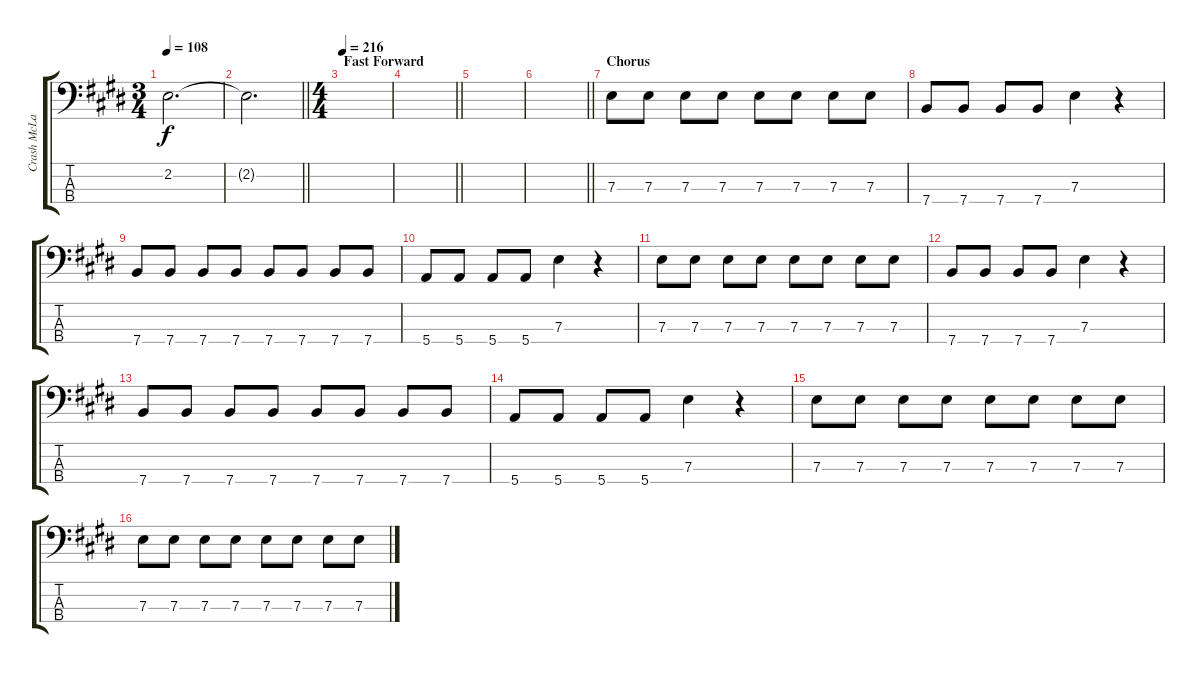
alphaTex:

\track ("Crash McLarson" "Crash McLa") {instrument electricbassfinger}
\staff {score tabs}
\tuning (G2 D2 A1 E1) {hide}
\ts (3 4)
\tempo 108
\clef f4
\ks e
2.2.2{d dy f} |
\barLineRight lightlight
2.2{t}.2{d} |
\ts (4 4)
\section ("" "Fast Forward")
\tempo 216
|
\barLineRight lightlight
|
|
\barLineRight lightlight
|
\section ("" "Chorus")
7.3.8 7.3.8 7.3.8 7.3.8 7.3.8 7.3.8 7.3.8 7.3.8 |
7.4.8 7.4.8 7.4.8 7.4.8 7.3.4 r.4 |
7.4.8 7.4.8 7.4.8 7.4.8 7.4.8 7.4.8 7.4.8 7.4.8 |
5.4.8 5.4.8 5.4.8 5.4.8 7.3.4 r.4 |
7.3.8 7.3.8 7.3.8 7.3.8 7.3.8 7.3.8 7.3.8 7.3.8 |
7.4.8 7.4.8 7.4.8 7.4.8 7.3.4 r.4 |
7.4.8 7.4.8 7.4.8 7.4.8 7.4.8 7.4.8 7.4.8 7.4.8 |
5.4.8 5.4.8 5.4.8 5.4.8 7.3.4 r.4 |
7.3.8 7.3.8 7.3.8 7.3.8 7.3.8 7.3.8 7.3.8 7.3.8 |
7.3.8 7.3.8 7.3.8 7.3.8 7.3.8 7.3.8 7.3.8 7.3.8
